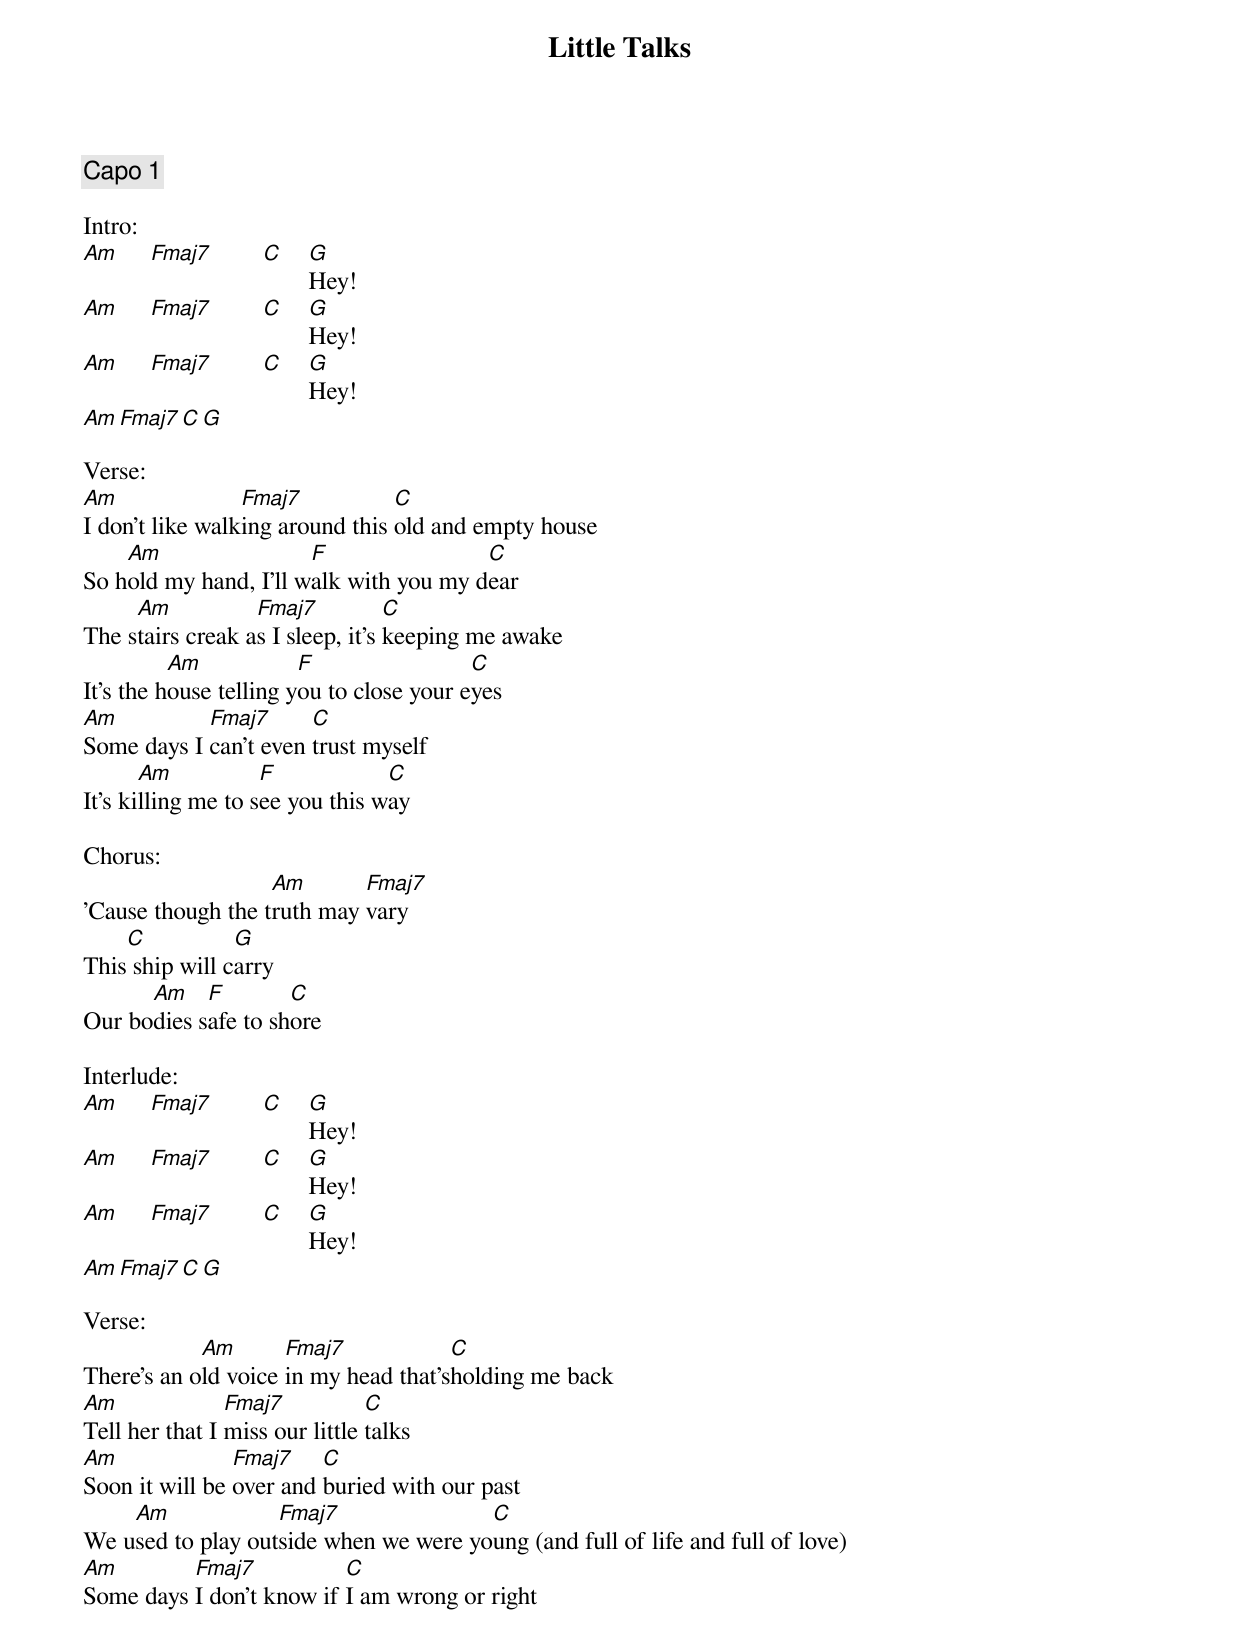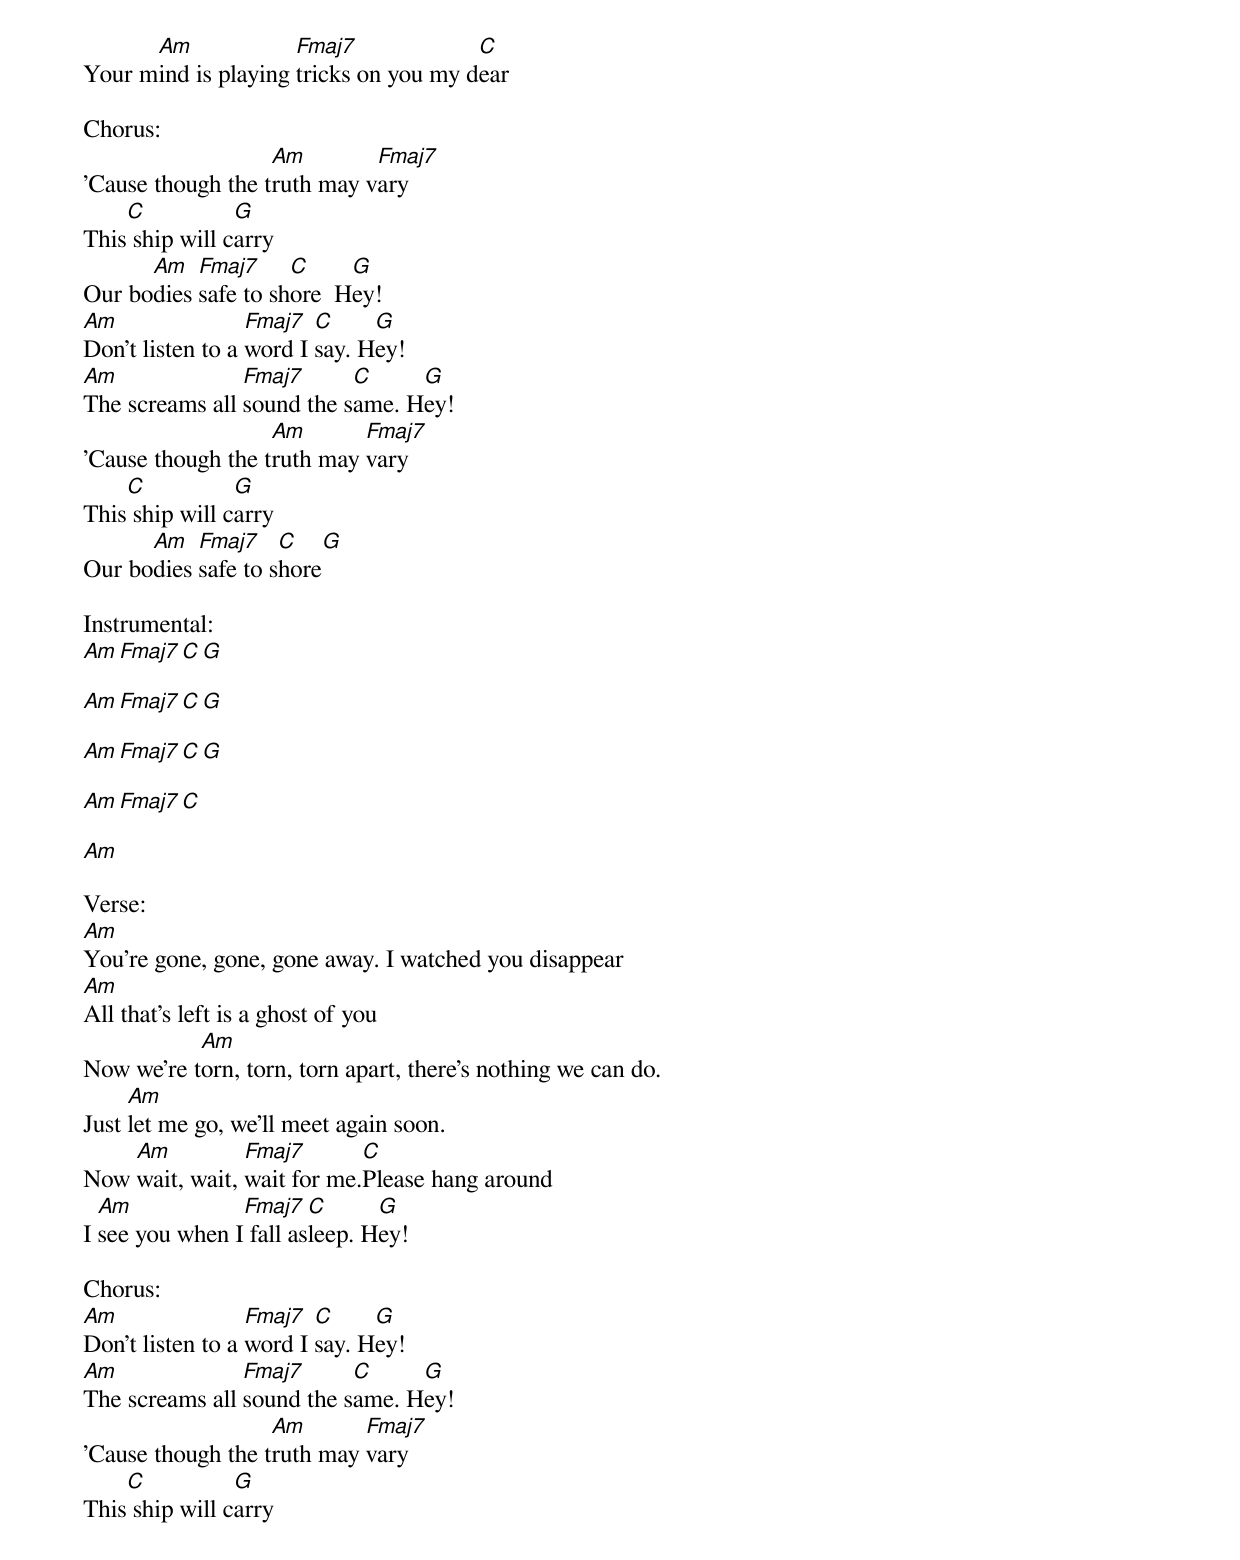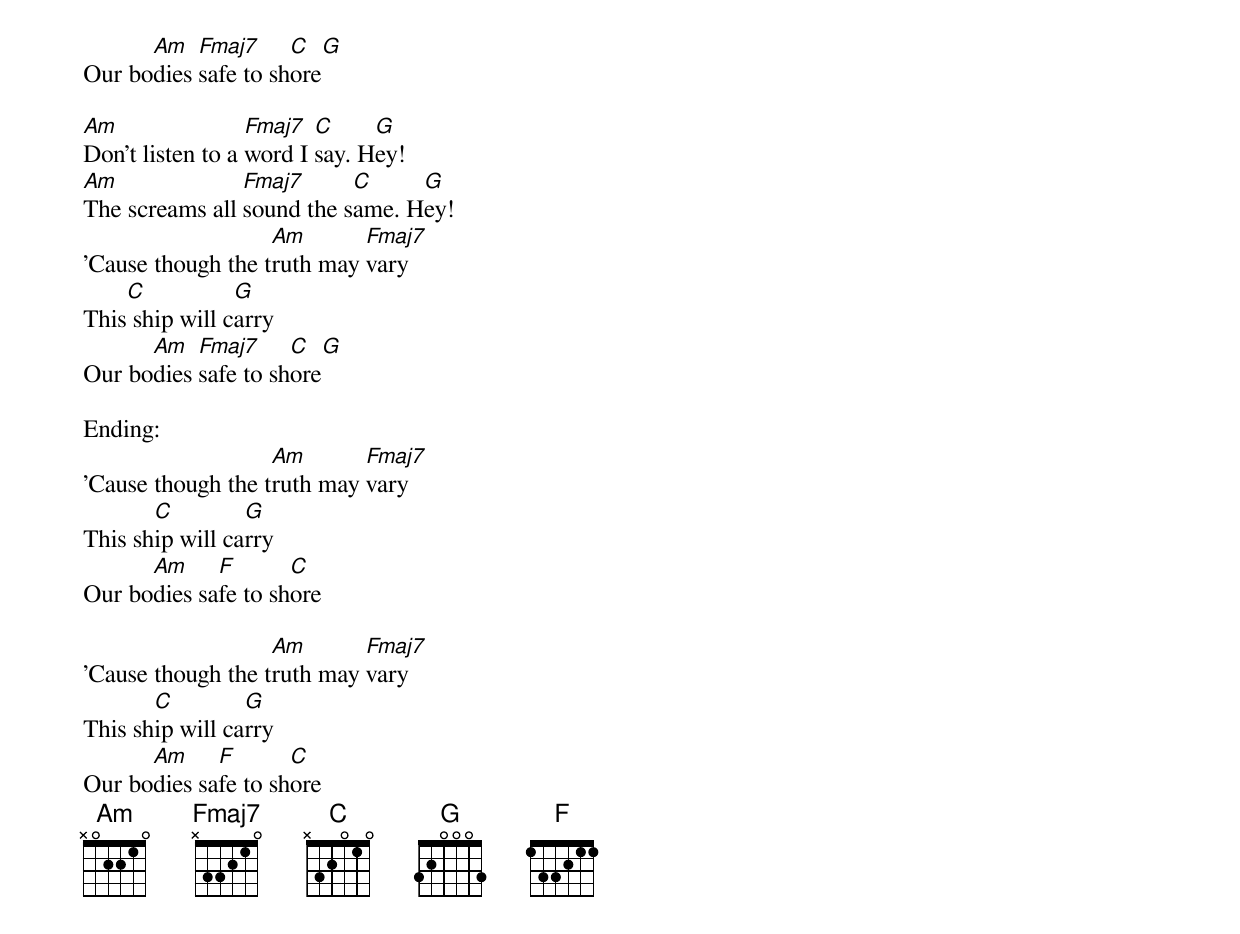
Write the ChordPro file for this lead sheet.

{title:Little Talks}
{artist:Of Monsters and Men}
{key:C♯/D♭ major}
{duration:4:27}
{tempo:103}
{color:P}

{comment: Capo 1}

Intro:
[Am]     [Fmaj7]        [C]    [G]Hey!
[Am]     [Fmaj7]        [C]    [G]Hey!
[Am]     [Fmaj7]        [C]    [G]Hey!
[Am][Fmaj7][C][G]

Verse:
[Am]I don't like walk[Fmaj7]ing around this [C]old and empty house
So h[Am]old my hand, I'll w[F]alk with you my d[C]ear
The s[Am]tairs creak a[Fmaj7]s I sleep, it's [C]keeping me awake
It's the h[Am]ouse telling y[F]ou to close your e[C]yes
[Am]Some days I [Fmaj7]can't even [C]trust myself
It's ki[Am]lling me to s[F]ee you this w[C]ay

Chorus:
'Cause though the t[Am]ruth may [Fmaj7]vary
This[C] ship will c[G]arry
Our bo[Am]dies s[F]afe to sh[C]ore

Interlude:
[Am]     [Fmaj7]        [C]    [G]Hey!
[Am]     [Fmaj7]        [C]    [G]Hey!
[Am]     [Fmaj7]        [C]    [G]Hey!
[Am][Fmaj7][C][G]

Verse:
There's an o[Am]ld voice [Fmaj7]in my head that's[C]holding me back
[Am]Tell her that I [Fmaj7]miss our little [C]talks
[Am]Soon it will be [Fmaj7]over and [C]buried with our past
We u[Am]sed to play out[Fmaj7]side when we were yo[C]ung (and full of life and full of love)
[Am]Some days [Fmaj7]I don't know if [C]I am wrong or right
Your m[Am]ind is playing [Fmaj7]tricks on you my d[C]ear

Chorus:
'Cause though the t[Am]ruth may v[Fmaj7]ary
This[C] ship will c[G]arry
Our bo[Am]dies [Fmaj7]safe to sh[C]ore  H[G]ey!
[Am]Don't listen to a [Fmaj7]word I [C]say. H[G]ey!
[Am]The screams all [Fmaj7]sound the s[C]ame. H[G]ey!
'Cause though the t[Am]ruth may [Fmaj7]vary
This[C] ship will c[G]arry
Our bo[Am]dies [Fmaj7]safe to s[C]hore[G]

Instrumental:
[Am][Fmaj7][C][G]

[Am][Fmaj7][C][G]

[Am][Fmaj7][C][G]

[Am][Fmaj7][C]

[Am]

Verse:
[Am]You're gone, gone, gone away. I watched you disappear
[Am]All that's left is a ghost of you
Now we're t[Am]orn, torn, torn apart, there's nothing we can do.
Just [Am]let me go, we'll meet again soon.
Now [Am]wait, wait, [Fmaj7]wait for me.[C]Please hang around
I [Am]see you when I[Fmaj7] fall as[C]leep. H[G]ey!

Chorus:
[Am]Don't listen to a [Fmaj7]word I [C]say. H[G]ey!
[Am]The screams all [Fmaj7]sound the s[C]ame. H[G]ey!
'Cause though the t[Am]ruth may [Fmaj7]vary
This[C] ship will c[G]arry
Our bo[Am]dies [Fmaj7]safe to sh[C]ore[G]

[Am]Don't listen to a [Fmaj7]word I [C]say. H[G]ey!
[Am]The screams all [Fmaj7]sound the s[C]ame. H[G]ey!
'Cause though the t[Am]ruth may [Fmaj7]vary
This[C] ship will c[G]arry
Our bo[Am]dies [Fmaj7]safe to sh[C]ore[G]

Ending:
'Cause though the t[Am]ruth may [Fmaj7]vary
This sh[C]ip will ca[G]rry
Our bo[Am]dies sa[F]fe to sh[C]ore

'Cause though the t[Am]ruth may [Fmaj7]vary
This sh[C]ip will ca[G]rry
Our bo[Am]dies sa[F]fe to sh[C]ore
